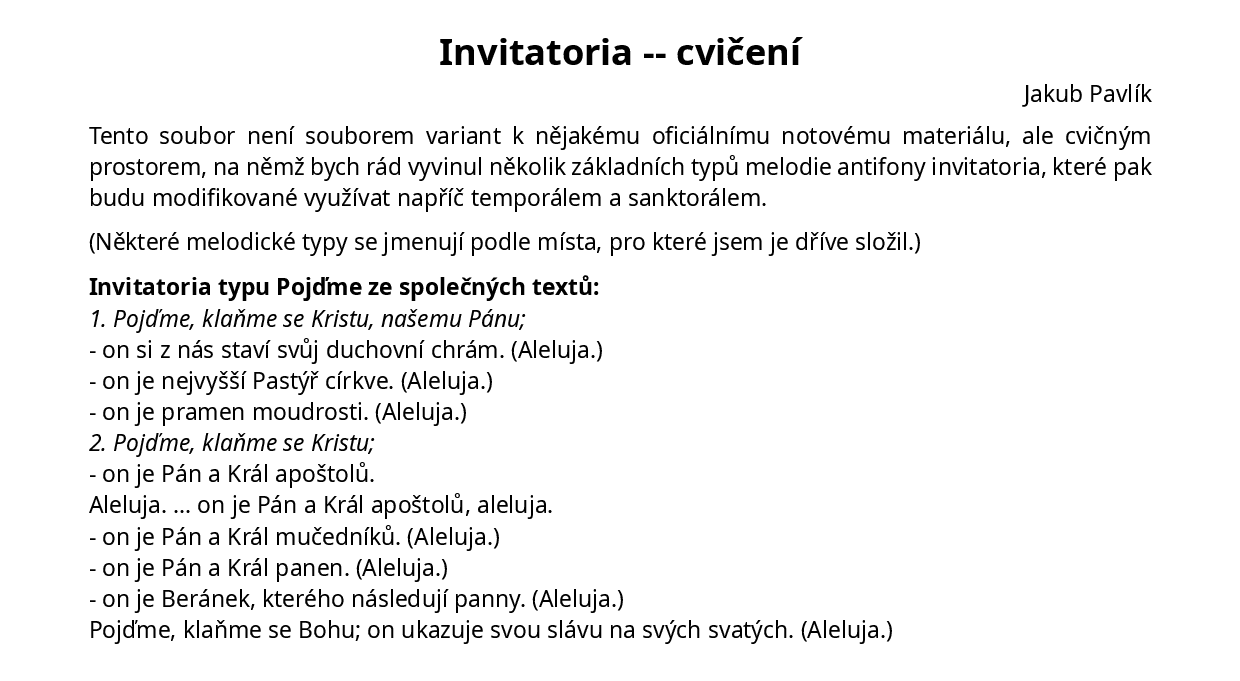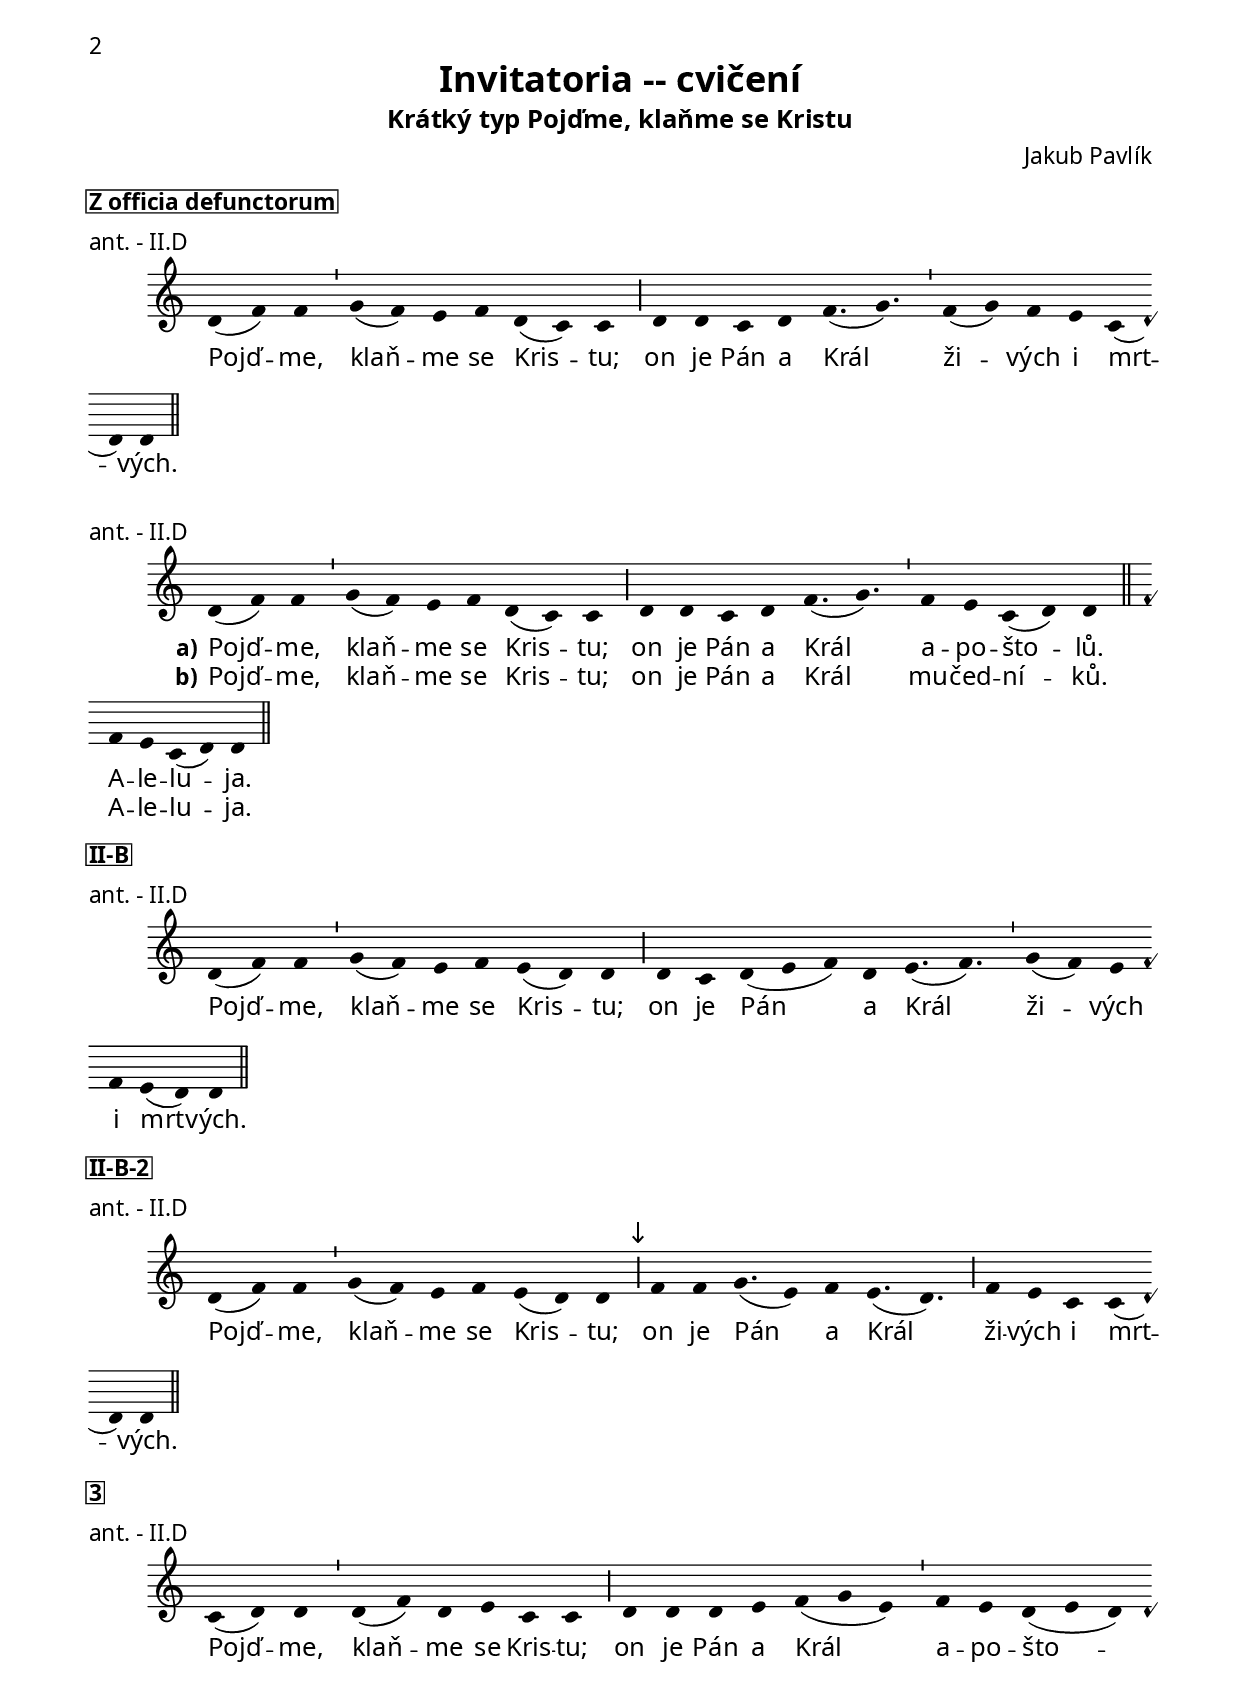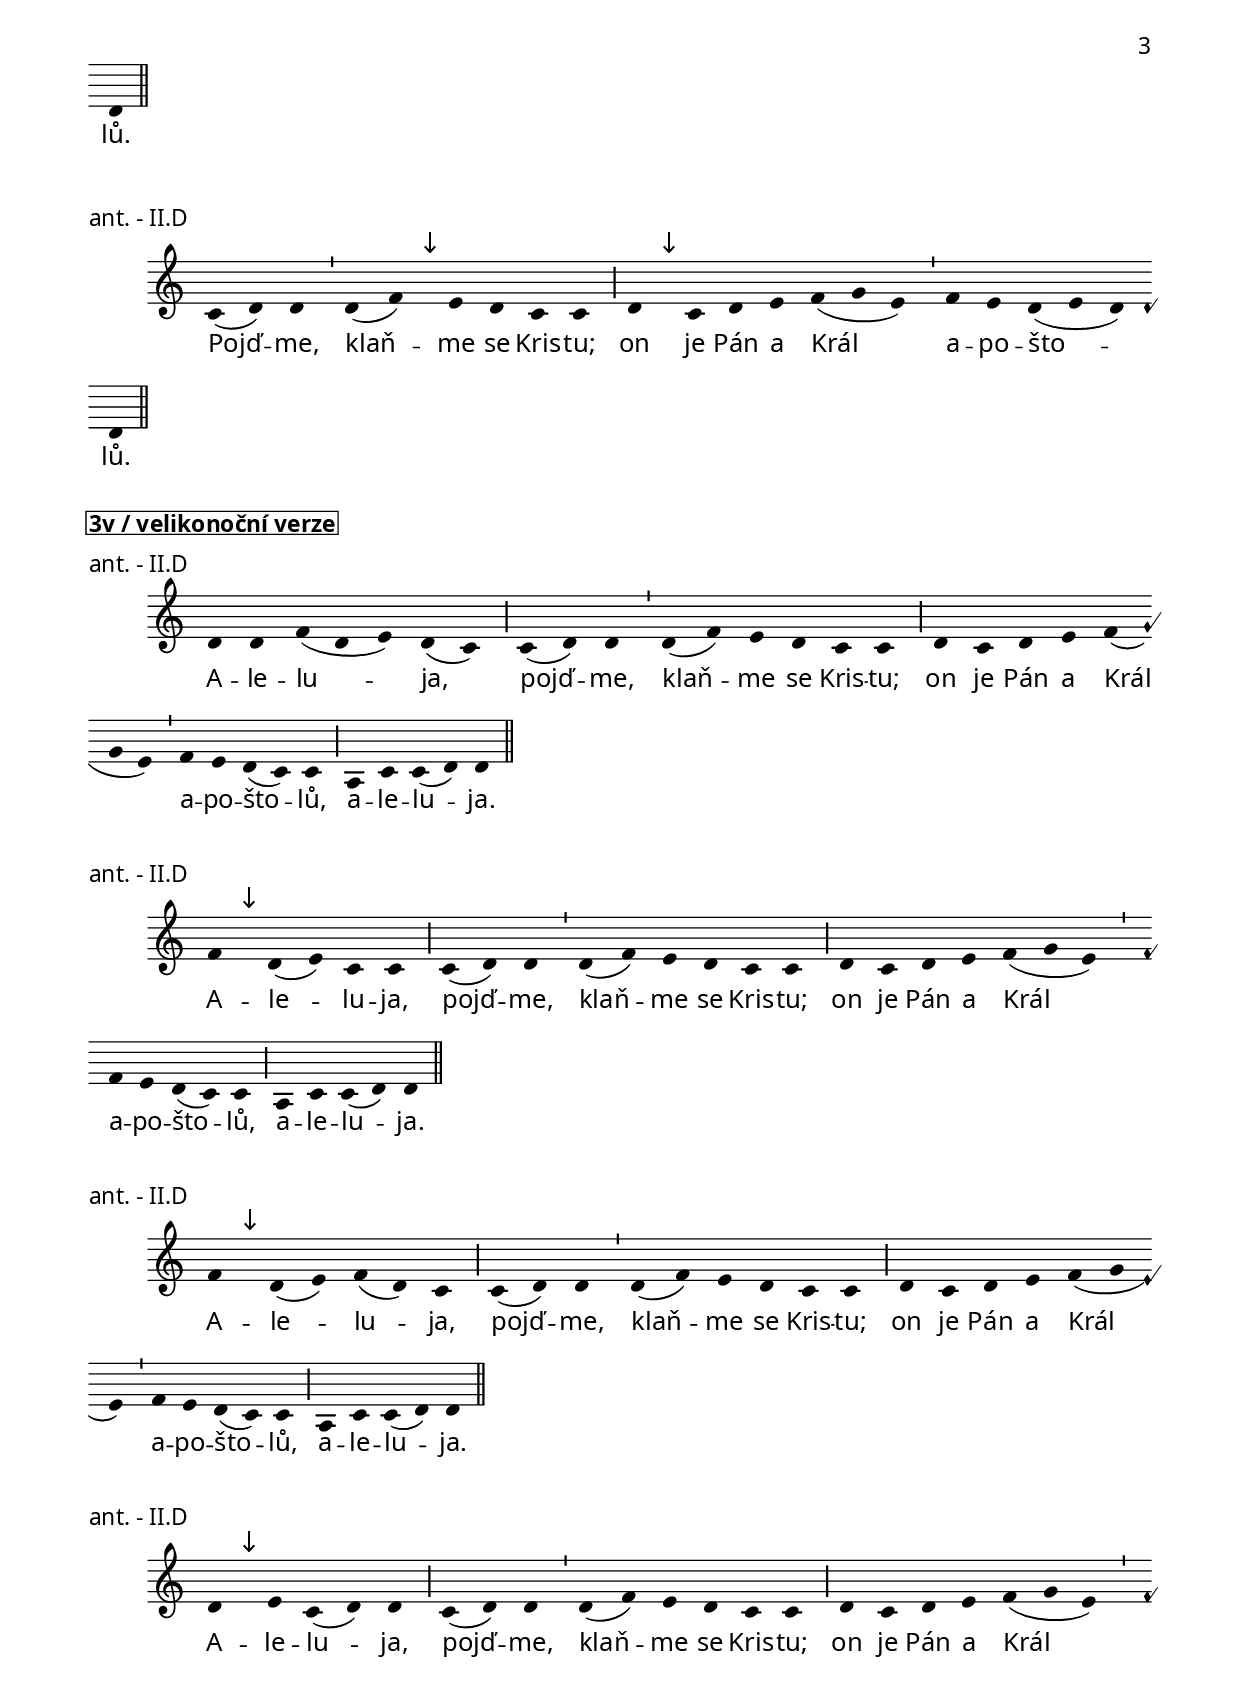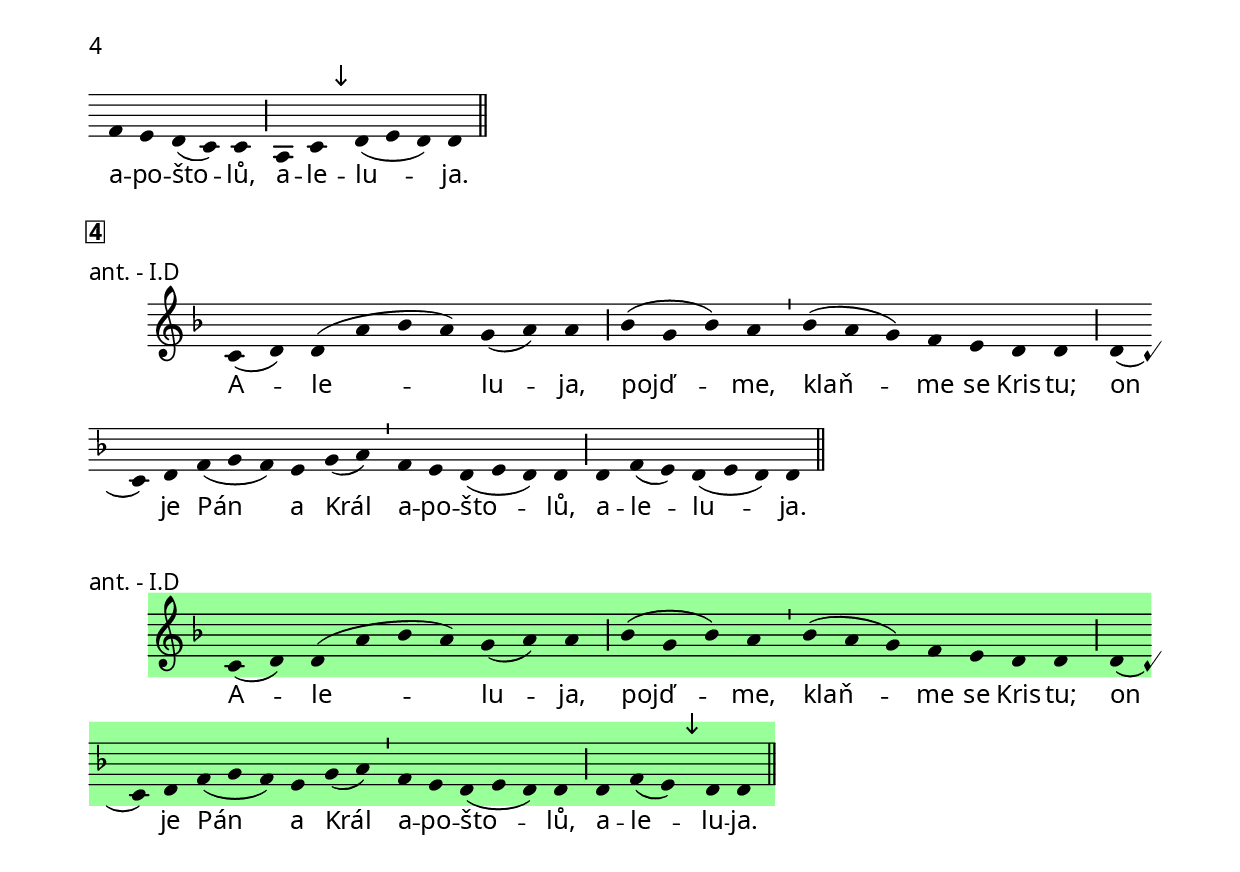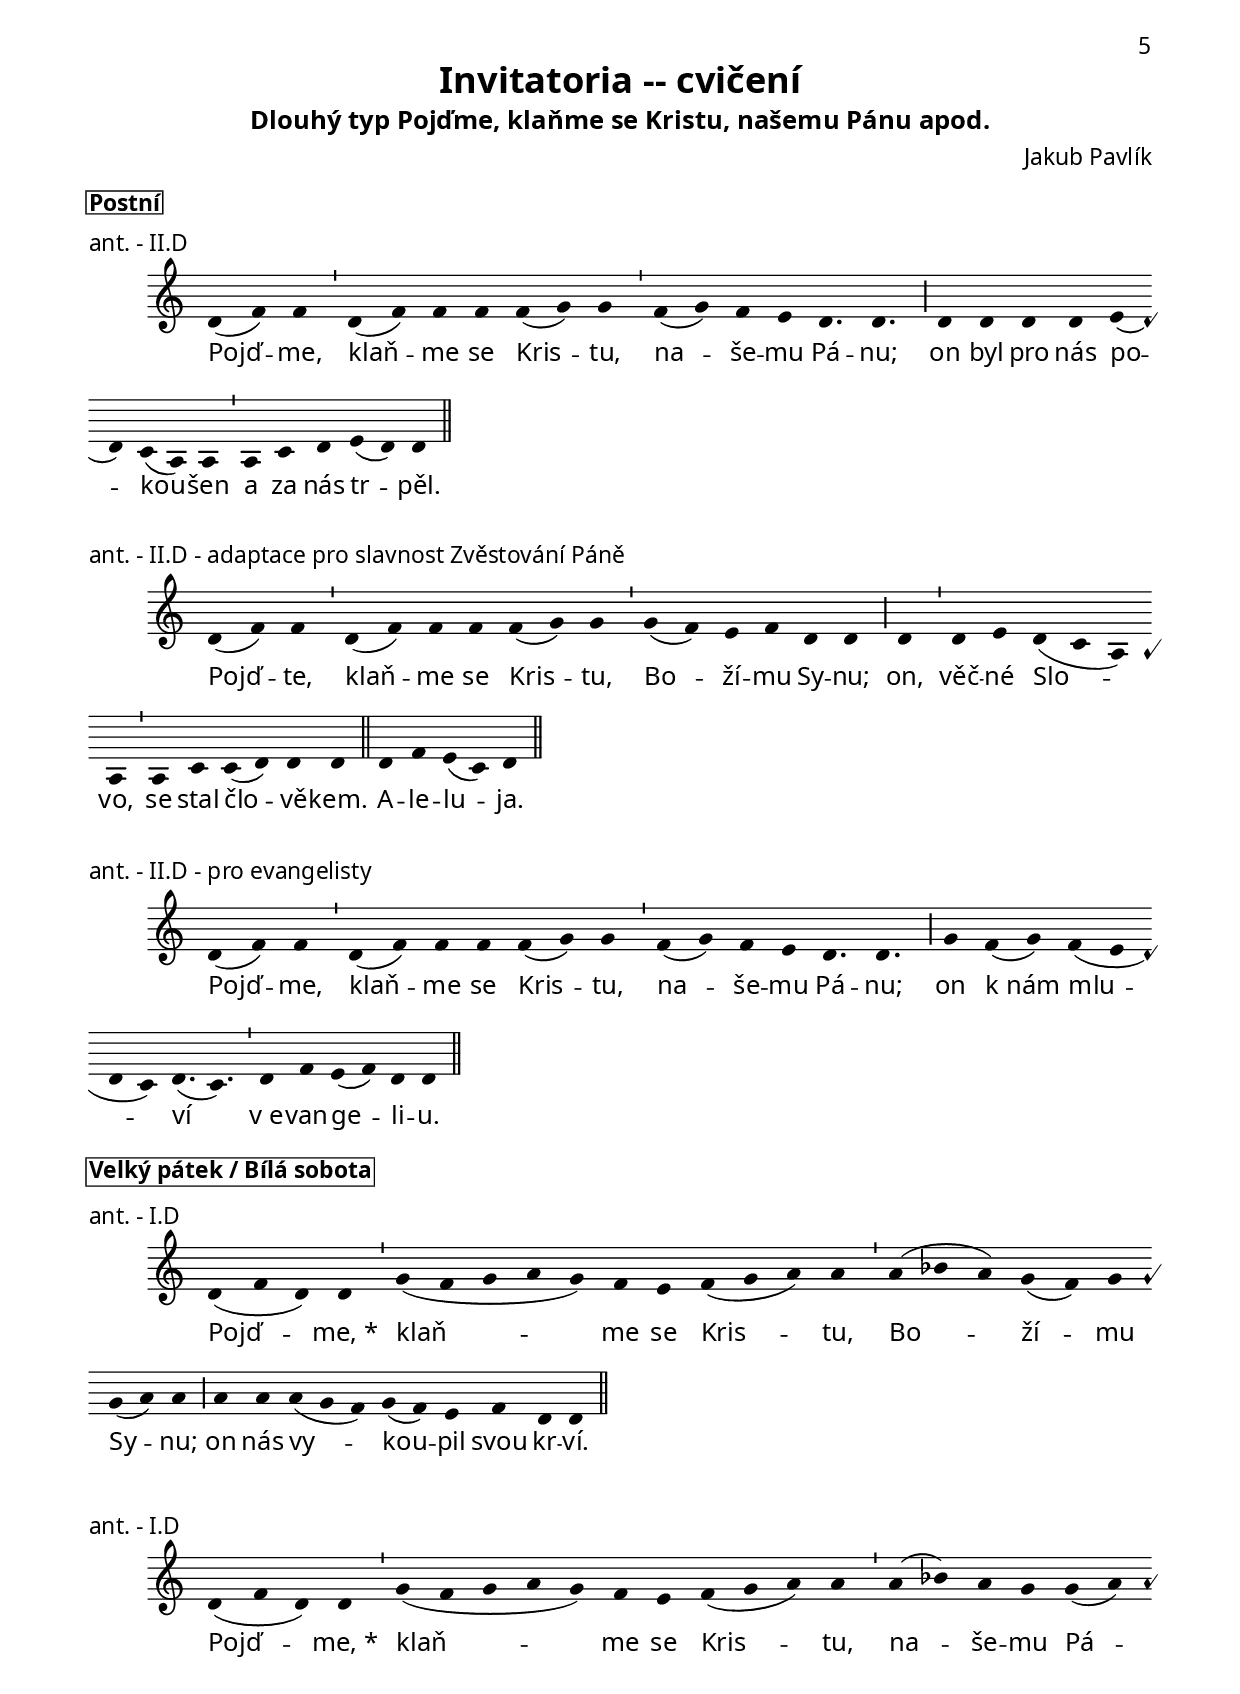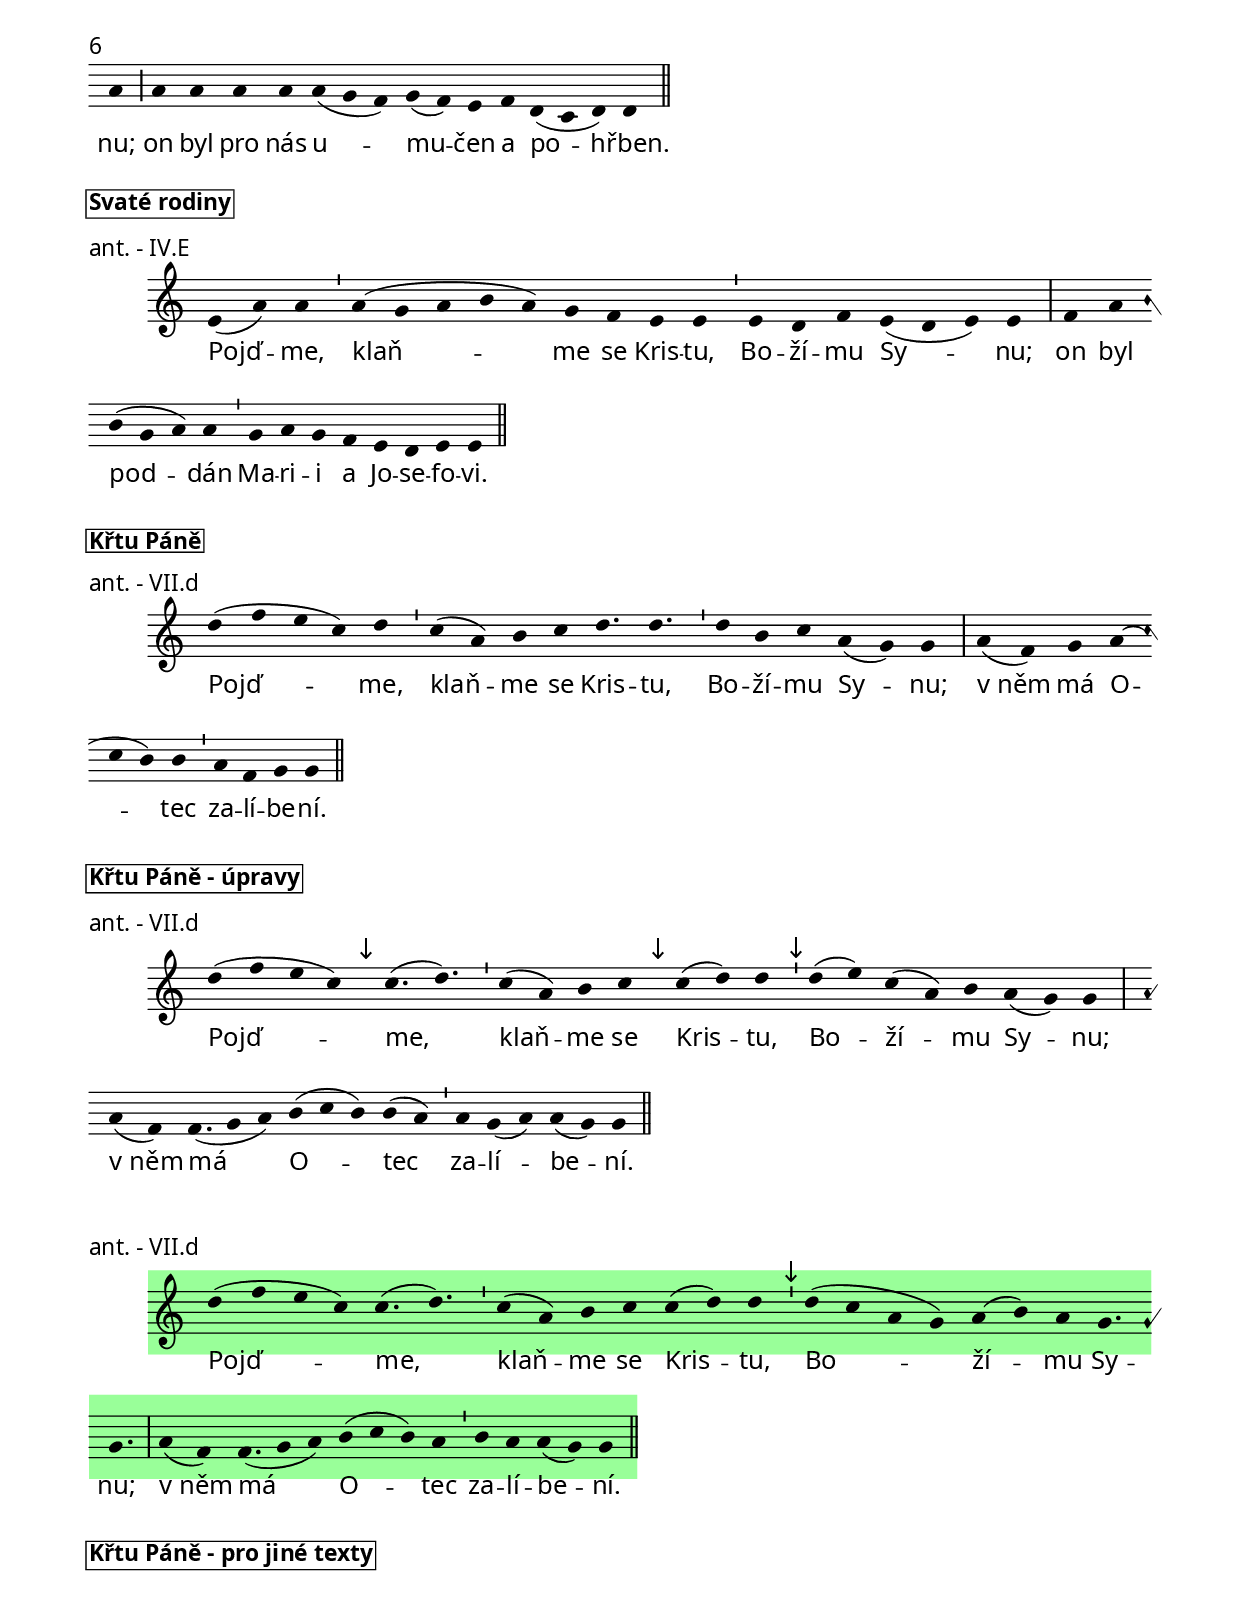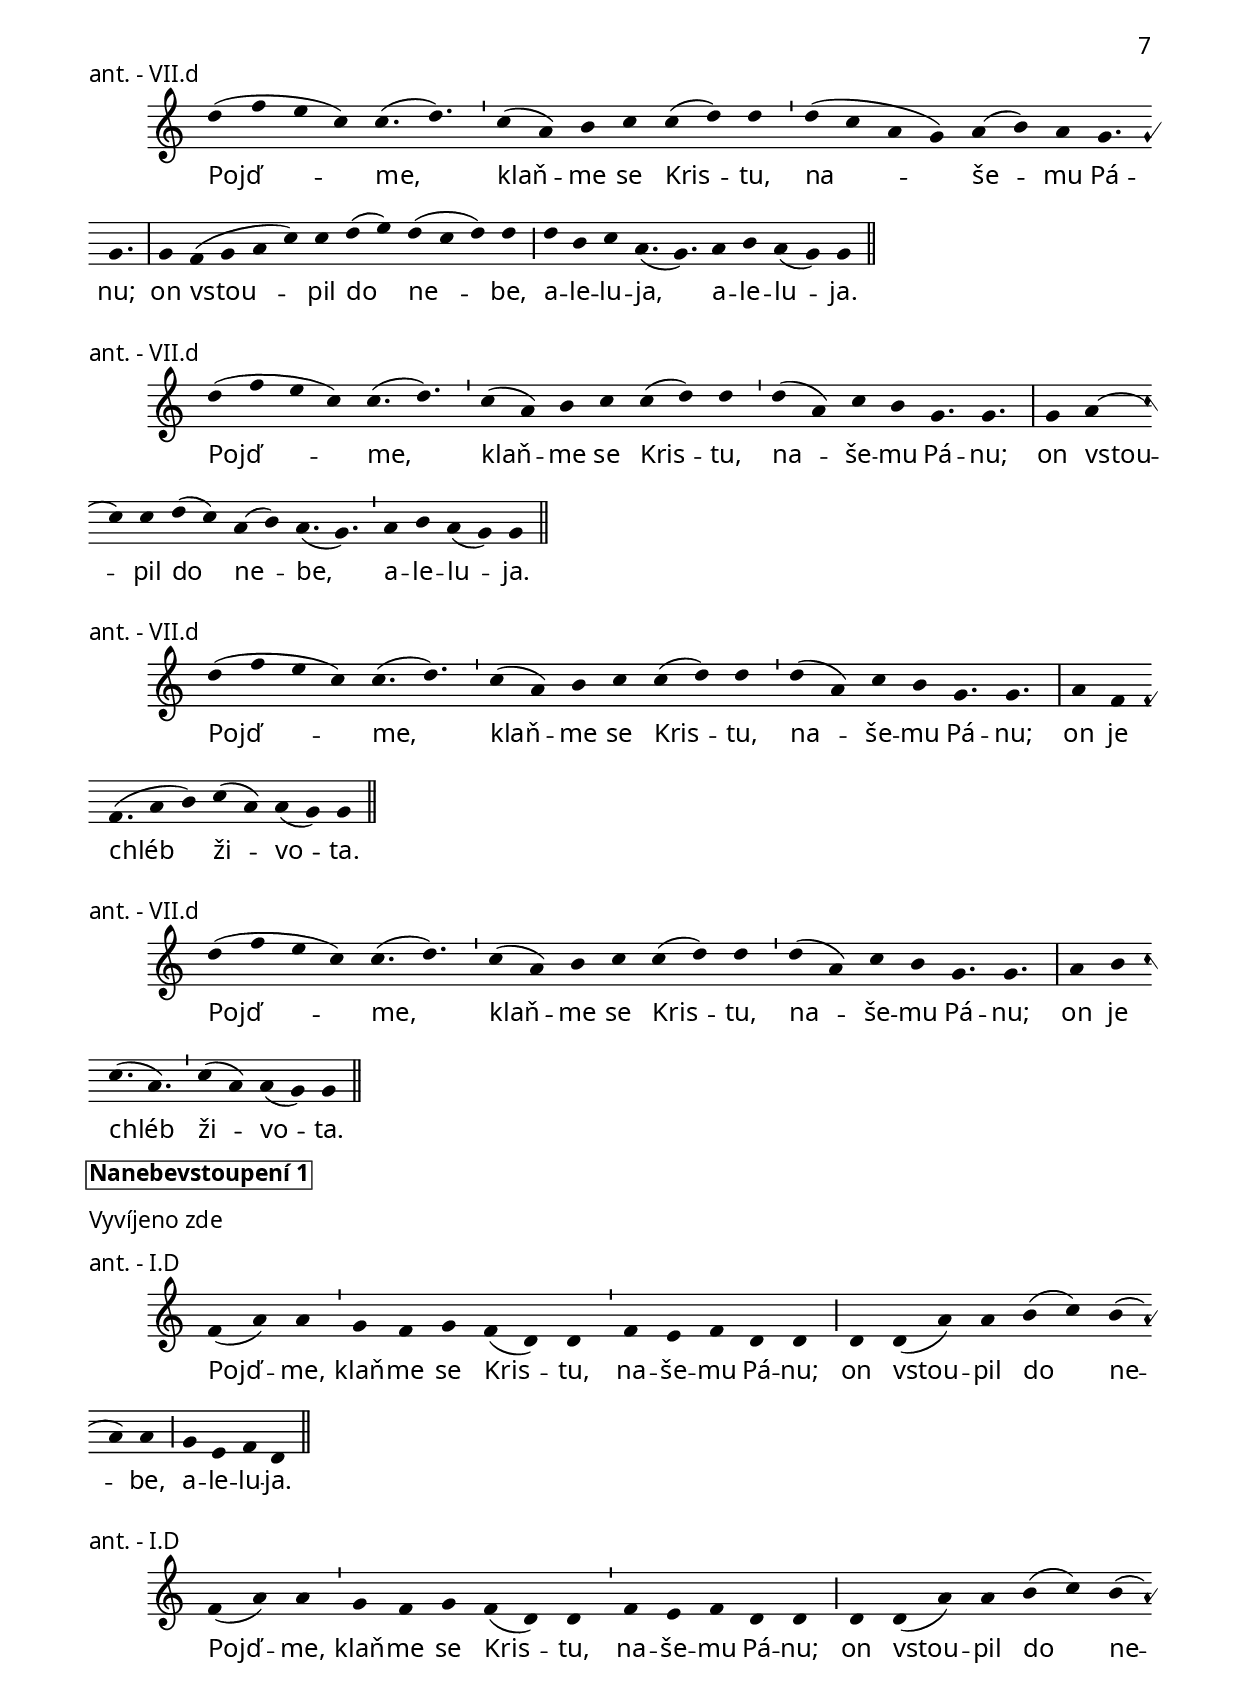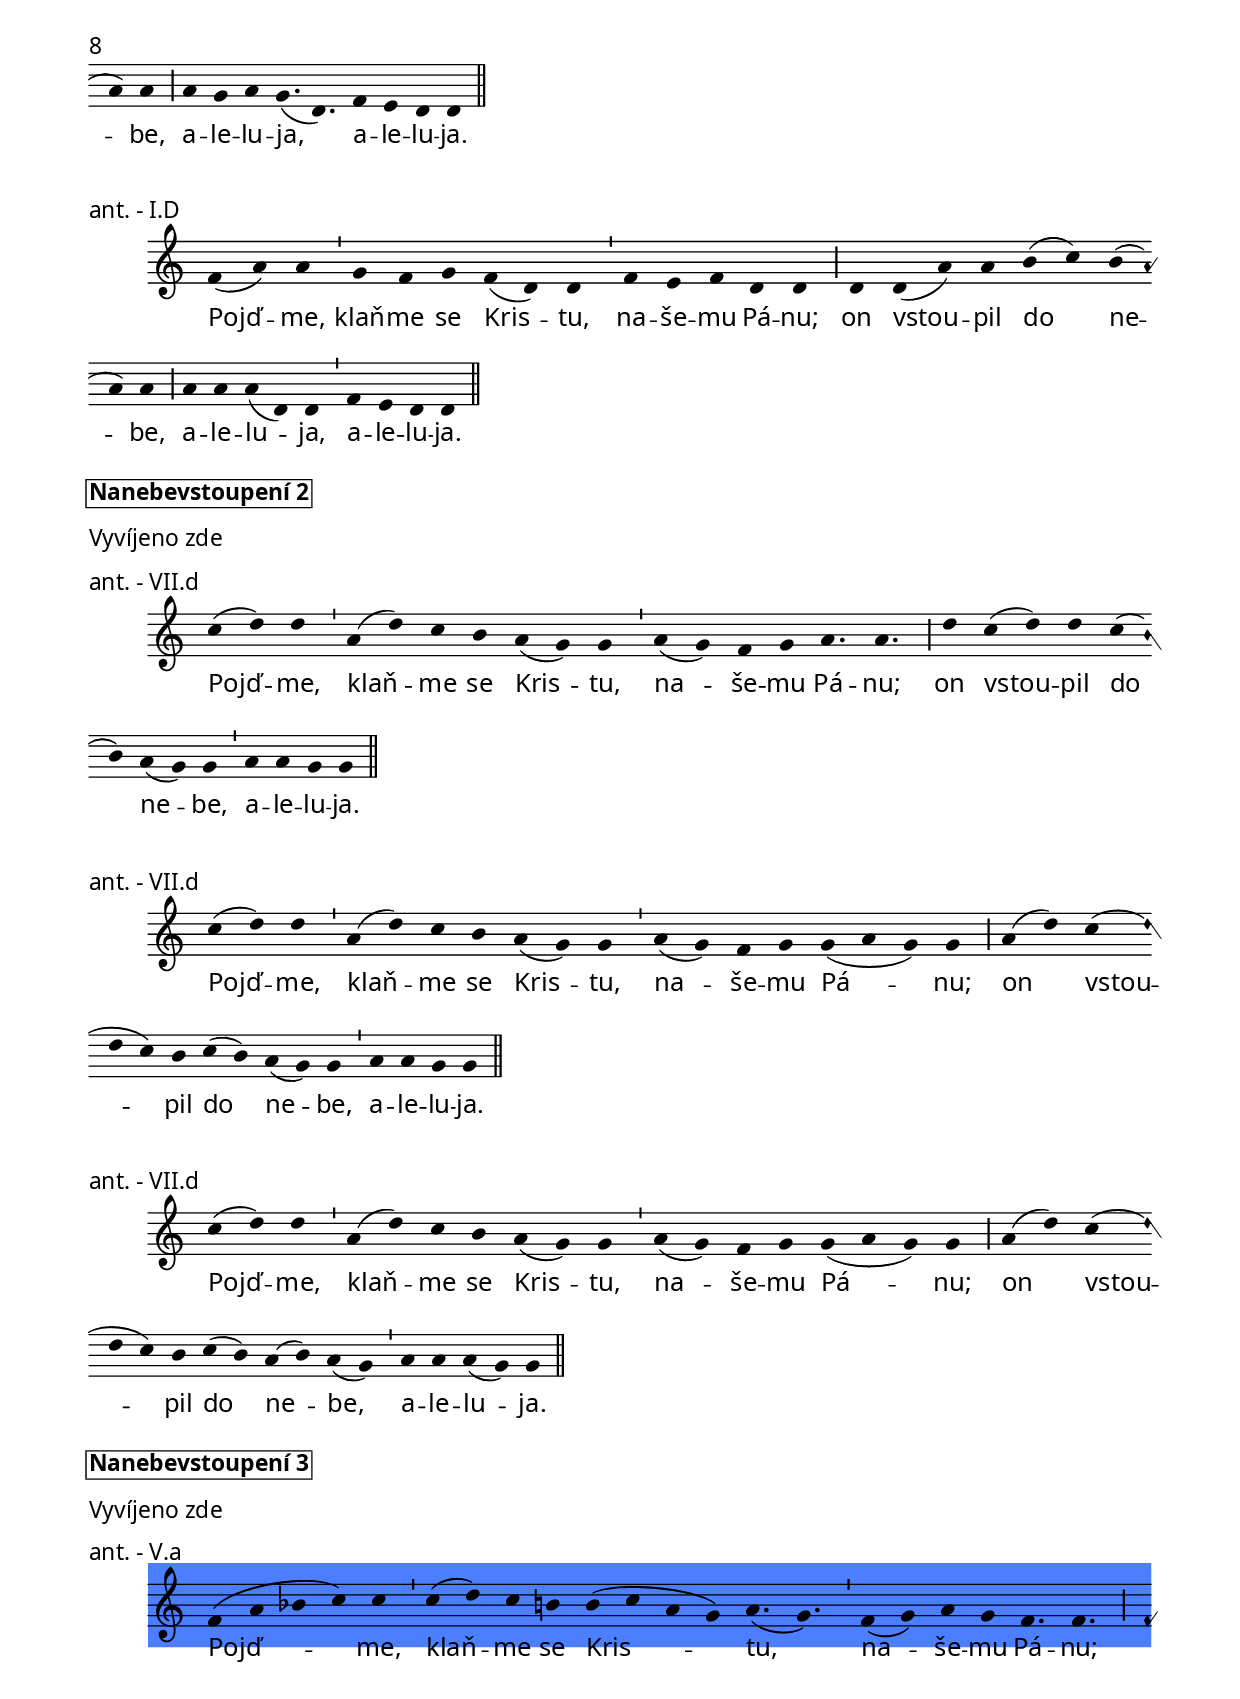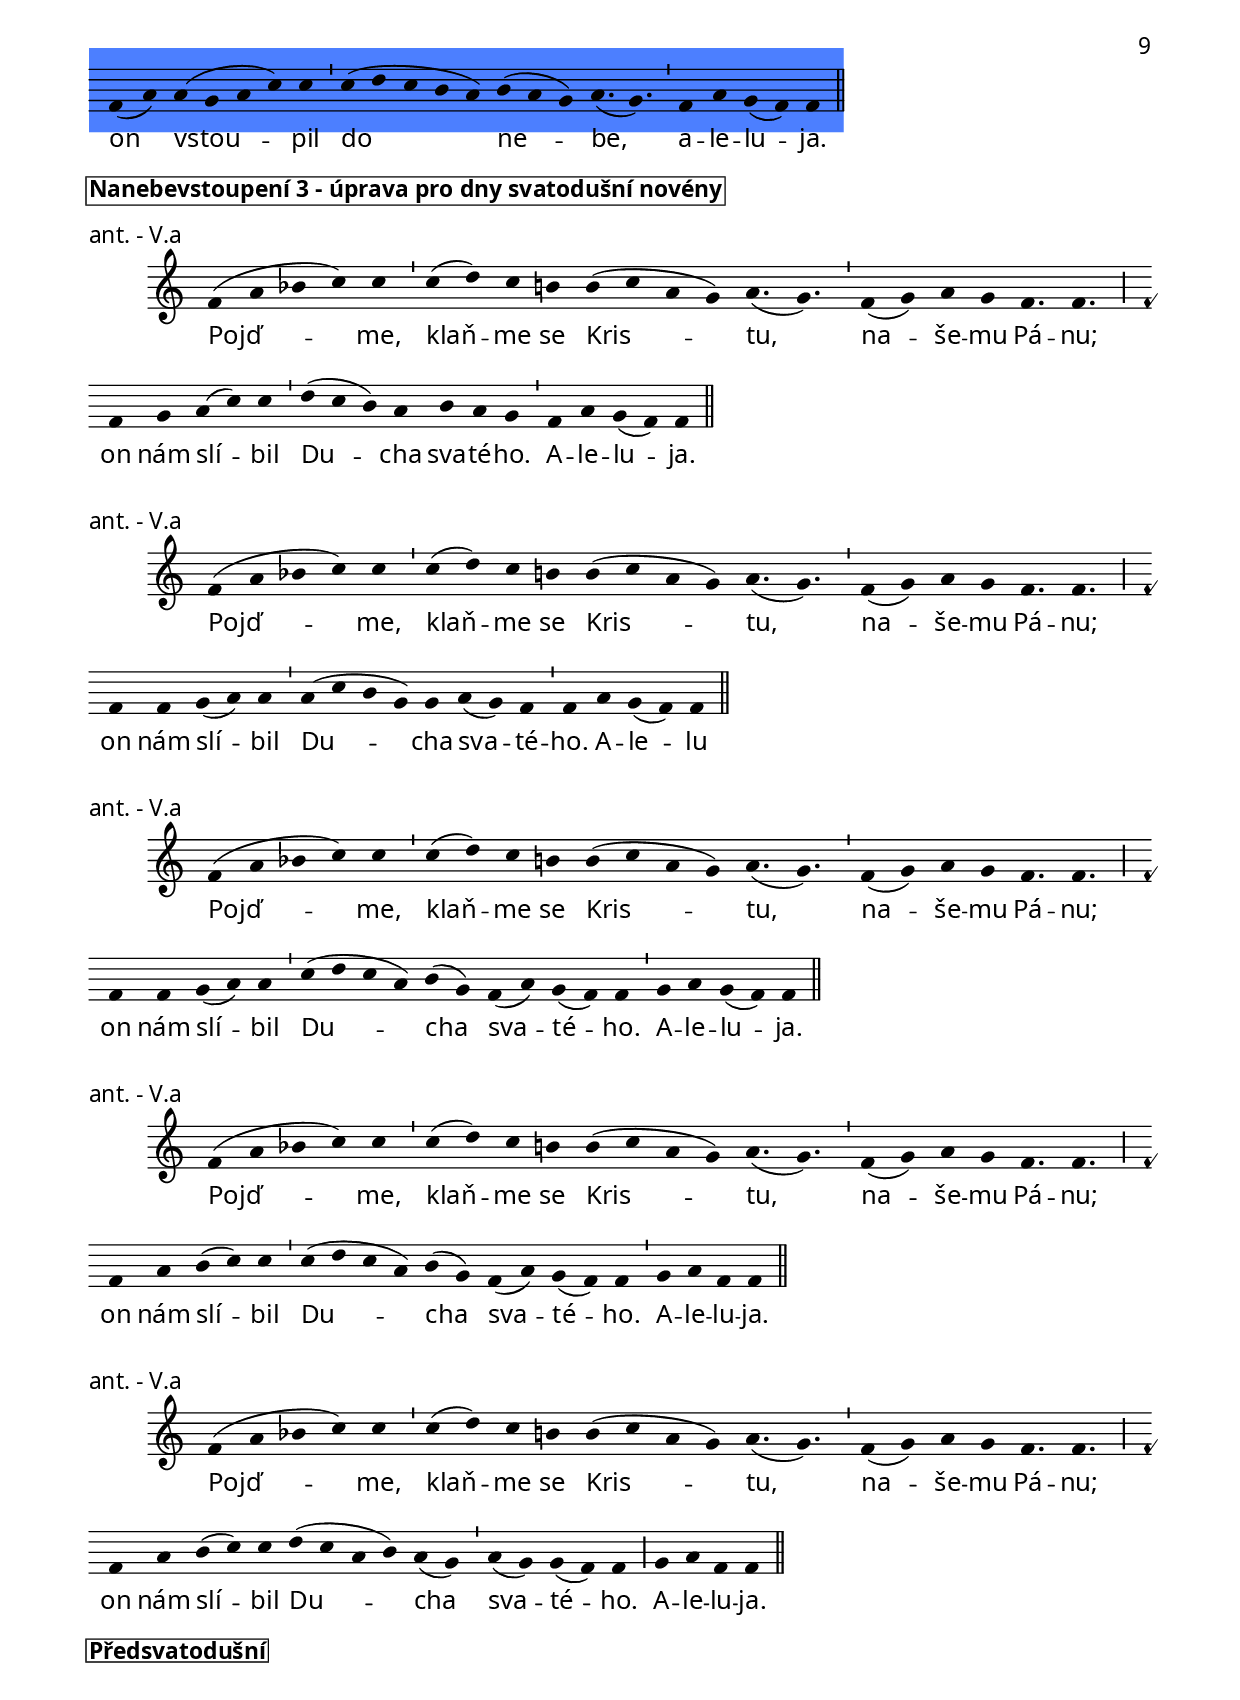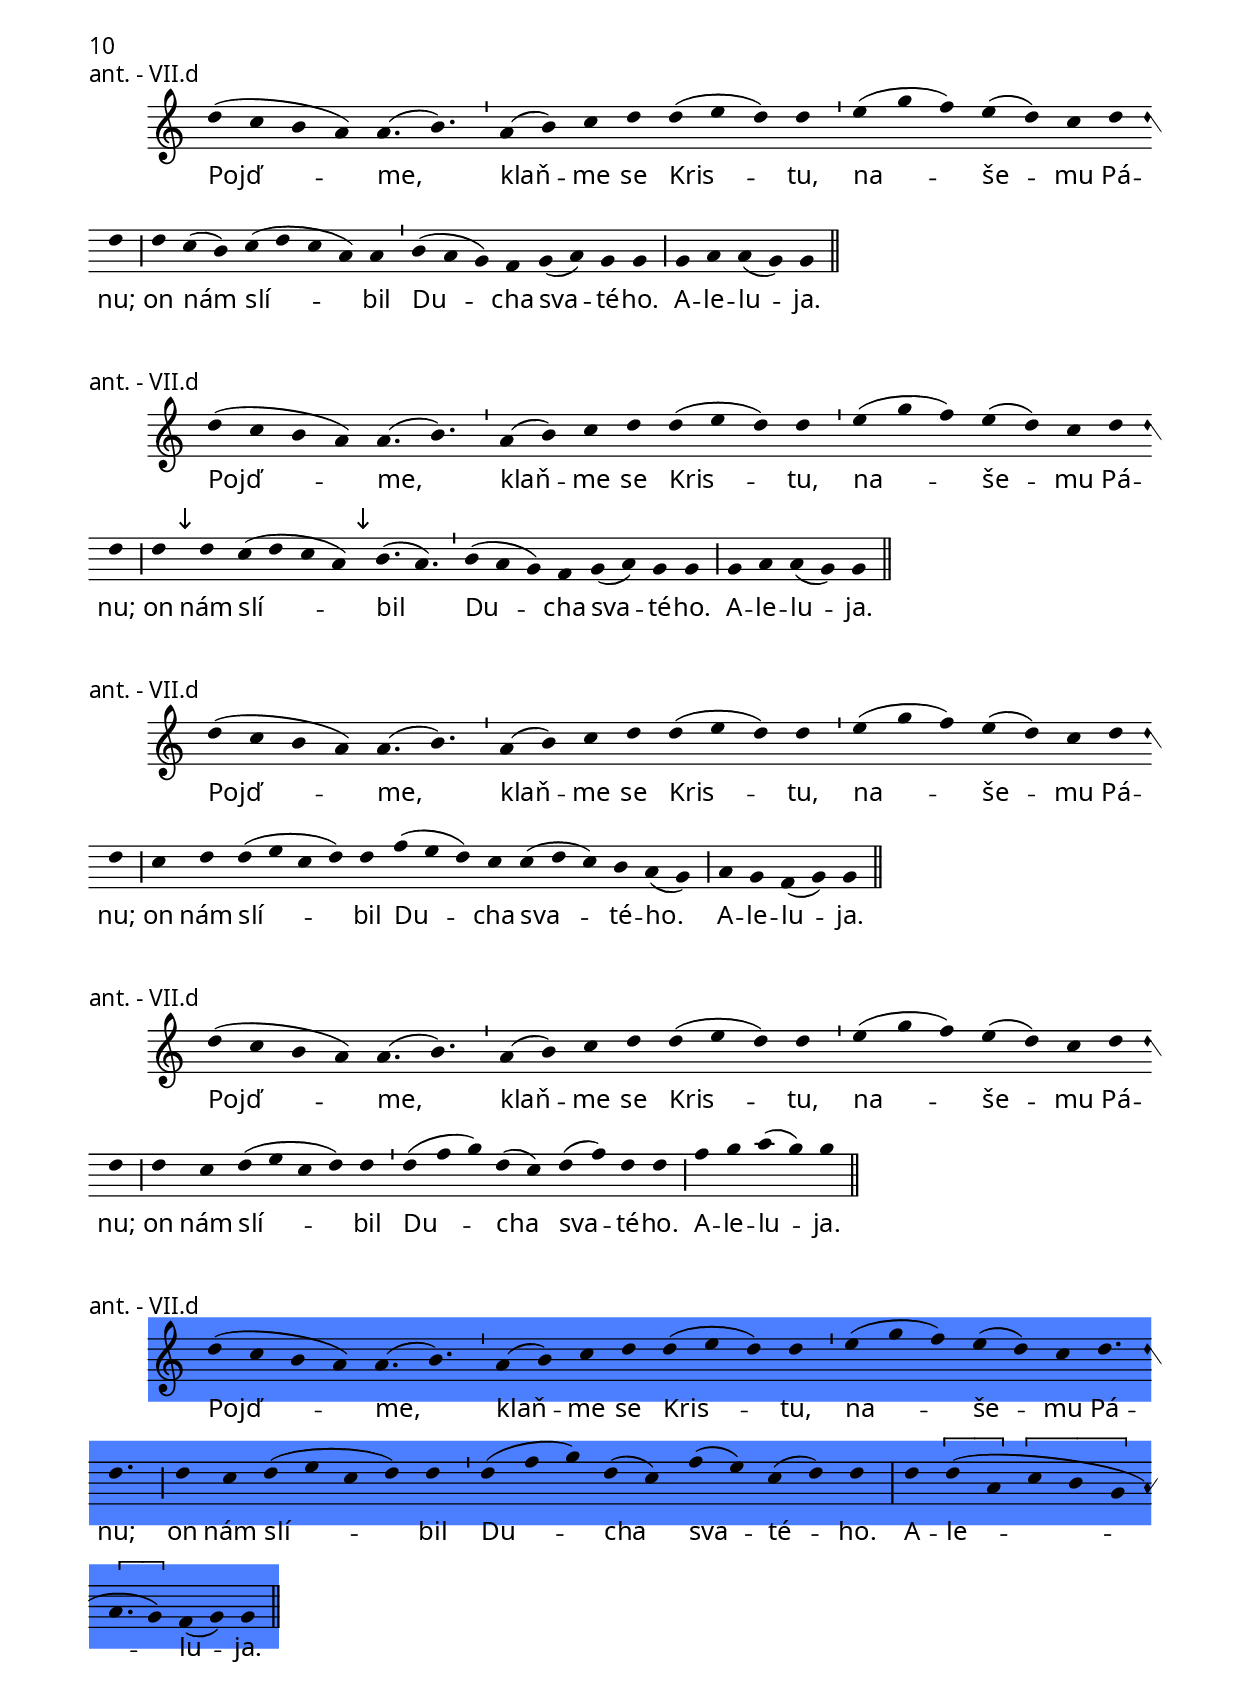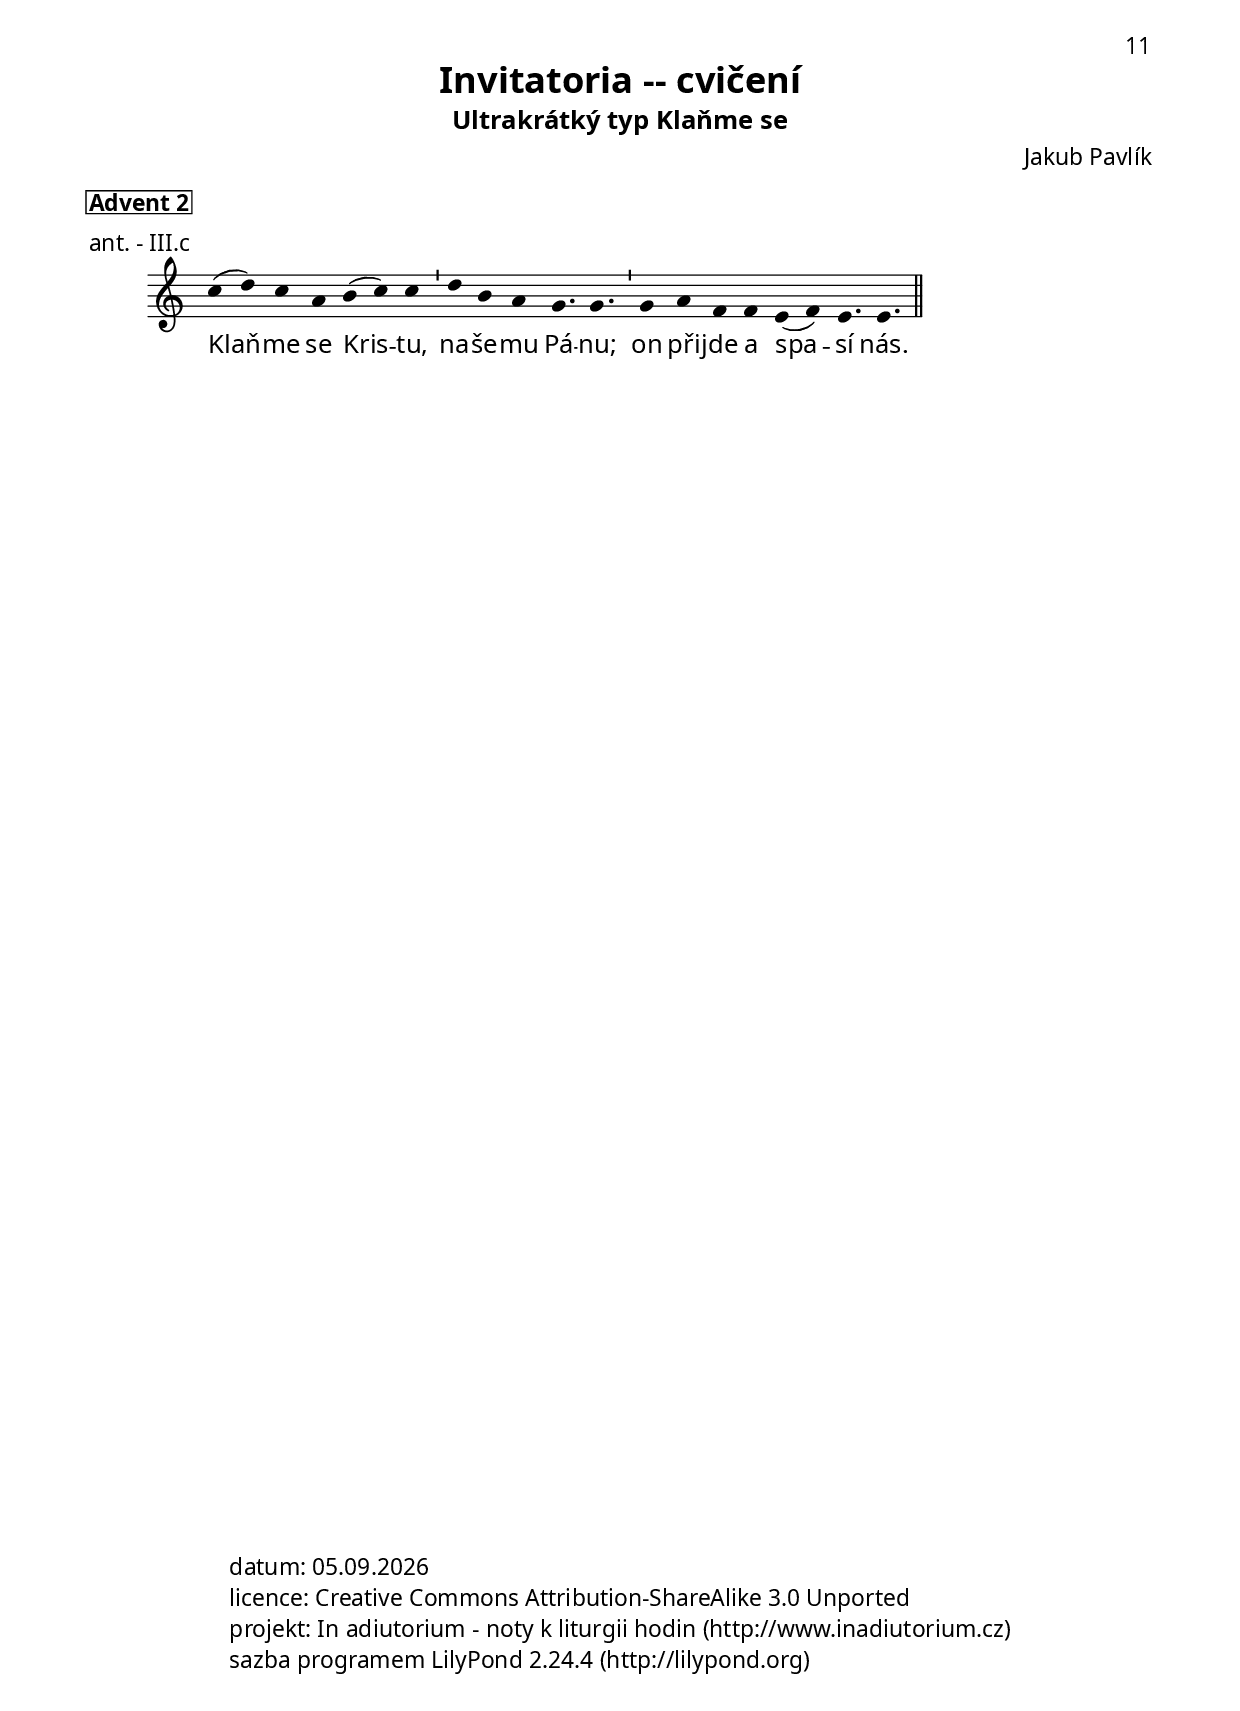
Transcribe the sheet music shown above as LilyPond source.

\version "2.15.37"

\header {
  title = "Invitatoria -- cvičení"
  composer = "Jakub Pavlík"
}

\include "spolecne.ly"

\markup\justify{
Tento soubor není souborem variant k nějakému oficiálnímu notovému materiálu,
ale cvičným prostorem, na němž bych rád vyvinul několik základních
typů melodie antifony invitatoria, které pak budu modifikované využívat napříč
temporálem a sanktorálem.
}

\markup\justify{
(Některé melodické typy se jmenují podle místa, pro které jsem je dříve
složil.)
}

\markup\column{
  \line\bold{Invitatoria typu Pojďme ze společných textů:}
  \line\italic{1. Pojďme, klaňme se Kristu, našemu Pánu;}
  \line{- on si z nás staví svůj duchovní chrám. (Aleluja.)}
  \line{- on je nejvyšší Pastýř církve. (Aleluja.)}
  \line{- on je pramen moudrosti. (Aleluja.)}

  \line\italic{2. Pojďme, klaňme se Kristu;}
  \line{- on je Pán a Král apoštolů.}
  \line{Aleluja. ... on je Pán a Král apoštolů, aleluja.}
  \line{- on je Pán a Král mučedníků. (Aleluja.)}
  \line{- on je Pán a Král panen. (Aleluja.)}
  \line{- on je Beránek, kterého následují panny. (Aleluja.)}
  \line{Pojďme, klaňme se Bohu; on ukazuje svou slávu na svých svatých. (Aleluja.)}
}

\bookpart {
  \header {
    subtitle = "Krátký typ Pojďme, klaňme se Kristu"
  }

\markup\nadpisSkupiny{"Z officia defunctorum"}

\score {
  \relative c' {
    \choralniRezim
    d4( f) f \barMin g( f) e f d( c) c \barMaior
    d d c d f4.( g) \barMin f4( g) f e c( d) d \barFinalis
  }
  \addlyrics {
    Pojď -- me, klaň -- me se Kris -- tu;
    on je Pán a Král ži -- vých i mrt -- vých.
  }
  \header {
    quid = "ant."
    modus = "II"
    differentia = "D"
    psalmus = ""
    id = ""
    piece = \markup {\sestavTitulekBezZalmu}
  }
}

\score {
  \relative c' {
    \choralniRezim
    d4( f) f \barMin g( f) e f d( c) c \barMaior
    d d c d f4.( g) \barMin f4 e c( d) d \barFinalis
    f e c( d) d \barFinalis
  }
  \addlyrics {
    \set stanza = #"a)"
    Pojď -- me, klaň -- me se Kris -- tu; on je Pán a Král
    a -- po -- što -- lů. A -- le -- lu -- ja.
  }
  \addlyrics {
    \set stanza = #"b)"
    Pojď -- me, klaň -- me se Kris -- tu; on je Pán a Král
    mu -- čed -- ní -- ků. A -- le -- lu -- ja.
  }
  \header {
    quid = "ant."
    modus = "II"
    differentia = "D"
    psalmus = ""
    id = ""
    piece = \markup {\sestavTitulekBezZalmu}
  }
}

\markup\nadpisSkupiny{"II-B"}

\score {
  \relative c' {
    \choralniRezim
    d4( f) f \barMin g( f) e f e( d) d \barMaior
    d c d( e f) d e4.( f) \barMin g4( f) e f e( d) d \barFinalis
  }
  \addlyrics {
    Pojď -- me, klaň -- me se Kris -- tu;
    on je Pán a Král ži -- vých i mrt -- vých.
  }
  \header {
    quid = "ant."
    modus = "II"
    differentia = "D"
    psalmus = ""
    id = ""
    piece = \markup {\sestavTitulekBezZalmu}
  }
}

\markup\nadpisSkupiny{"II-B-2"}

\score {
  \relative c' {
    \choralniRezim
    d4( f) f \barMin g( f) e f e( d) d \barMaior
    \mark\sipka f f g4.( e4) f e4.( d) \barMaior f4 e c c( d) d \barFinalis
  }
  \addlyrics {
    Pojď -- me, klaň -- me se Kris -- tu;
    on je Pán a Král ži -- vých i mrt -- vých.
  }
  \header {
    quid = "ant."
    modus = "II"
    differentia = "D"
    psalmus = ""
    id = ""
    piece = \markup {\sestavTitulekBezZalmu}
  }
}

\markup\nadpisSkupiny{"3"}

\score {
  \relative c' {
    \choralniRezim
    c4( d) d \barMin d( f) d e c c \barMaior
    d d d e f( g e) \barMin f e d( e d) d \barFinalis
  }
  \addlyrics {
    Pojď -- me, klaň -- me se Kris -- tu; on je Pán a Král
    a -- po -- što -- lů.
  }
  \header {
    quid = "ant."
    modus = "II"
    differentia = "D"
    psalmus = ""
    id = ""
    piece = \markup {\sestavTitulekBezZalmu}
  }
}

\score {
  \relative c' {
    \choralniRezim
    c4( d) d \barMin d( f) \mark\sipka e d c c \barMaior
    d \mark\sipka c d e f( g e) \barMin f e d( e d) d \barFinalis
  }
  \addlyrics {
    Pojď -- me, klaň -- me se Kris -- tu; on je Pán a Král
    a -- po -- što -- lů.
  }
  \header {
    quid = "ant."
    modus = "II"
    differentia = "D"
    psalmus = ""
    id = ""
    piece = \markup {\sestavTitulekBezZalmu}
  }
}

\markup\nadpisSkupiny{"3v / velikonoční verze"}

\score {
  \relative c' {
    \choralniRezim
    d d f( d e) d( c) \barMaior
    c4( d) d \barMin d( f) e d c c \barMaior
    d c d e f( g e) \barMin f e d( c) c \barMaior
    a c c( d) d \barFinalis
  }
  \addlyrics {
    A -- le -- lu -- ja,
    pojď -- me, klaň -- me se Kris -- tu; on je Pán a Král
    a -- po -- što -- lů,
    a -- le -- lu -- ja.
  }
  \header {
    quid = "ant."
    modus = "II"
    differentia = "D"
    psalmus = ""
    id = ""
    piece = \markup {\sestavTitulekBezZalmu}
  }
}

\score {
  \relative c' {
    \choralniRezim
    f \mark\sipka d( e) c c \barMaior
    c4( d) d \barMin d( f) e d c c \barMaior
    d c d e f( g e) \barMin f e d( c) c \barMaior
    a c c( d) d \barFinalis
  }
  \addlyrics {
    A -- le -- lu -- ja,
    pojď -- me, klaň -- me se Kris -- tu; on je Pán a Král
    a -- po -- što -- lů,
    a -- le -- lu -- ja.
  }
  \header {
    quid = "ant."
    modus = "II"
    differentia = "D"
    psalmus = ""
    id = ""
    piece = \markup {\sestavTitulekBezZalmu}
  }
}

\score {
  \relative c' {
    \choralniRezim
    f \mark\sipka d( e) f( d) c \barMaior
    c4( d) d \barMin d( f) e d c c \barMaior
    d c d e f( g e) \barMin f e d( c) c \barMaior
    a c c( d) d \barFinalis
  }
  \addlyrics {
    A -- le -- lu -- ja,
    pojď -- me, klaň -- me se Kris -- tu; on je Pán a Král
    a -- po -- što -- lů,
    a -- le -- lu -- ja.
  }
  \header {
    quid = "ant."
    modus = "II"
    differentia = "D"
    psalmus = ""
    id = ""
    piece = \markup {\sestavTitulekBezZalmu}
  }
}

\score {
  \relative c' {
    \choralniRezim
    d \mark\sipka e c( d) d \barMaior
    c4( d) d \barMin d( f) e d c c \barMaior
    d c d e f( g e) \barMin f e d( c) c \barMaior
    a c \mark\sipka d( e d) d \barFinalis
  }
  \addlyrics {
    A -- le -- lu -- ja,
    pojď -- me, klaň -- me se Kris -- tu; on je Pán a Král
    a -- po -- što -- lů,
    a -- le -- lu -- ja.
  }
  \header {
    quid = "ant."
    modus = "II"
    differentia = "D"
    psalmus = ""
    id = ""
    piece = \markup {\sestavTitulekBezZalmu}
  }
}

\markup\nadpisSkupiny{4}

\score {
  \relative c' {
    \choralniRezim
    \key f \major
    c( d) d( a' bes a) g( a) a \barMaior
    bes( g bes) a \barMin bes( a g) f e d d \barMaior
    d( c) d f( g f) e g( a) \barMin f e d( e d) d \barMaior
    d f( e) d( e d) d \barFinalis
  }
  \addlyrics {
    A -- le -- lu -- ja,
    pojď -- me, klaň -- me se Kris -- tu; on je Pán a Král
    a -- po -- što -- lů,
    a -- le -- lu -- ja.
  }
  \header {
    quid = "ant."
    modus = "I"
    differentia = "D"
    psalmus = ""
    id = ""
    piece = \markup {\sestavTitulekBezZalmu}
  }
}

\score {
  \relative c' {
    \zvyraznovacZelenyII
    \choralniRezim
    \key f \major
    c( d) d( a' bes a) g( a) a \barMaior
    bes( g bes) a \barMin bes( a g) f e d d \barMaior
    d( c) d f( g f) e g( a) \barMin f e d( e d) d \barMaior
    d f( e) \mark\sipka d d \barFinalis
  }
  \addlyrics {
    A -- le -- lu -- ja,
    pojď -- me, klaň -- me se Kris -- tu; on je Pán a Král
    a -- po -- što -- lů,
    a -- le -- lu -- ja.
  }
  \header {
    quid = "ant."
    modus = "I"
    differentia = "D"
    psalmus = ""
    id = ""
    piece = \markup {\sestavTitulekBezZalmu}
  }
}


} % bookpart

\bookpart {
  \header {
    subtitle = "Dlouhý typ Pojďme, klaňme se Kristu, našemu Pánu apod."
  }

\markup\nadpisSkupiny{Postní}

\score {
  \relative c' {
    \choralniRezim
    d4( f) f \barMin
    d( f) f f f( g) g \barMin f( g) f e d4. d \barMaior
    d4 d d d e( d) c( a) a \barMin a c d e( d) d \barFinalis
  }
  \addlyrics {
    Pojď -- me,
    klaň -- me se Kris -- tu, na -- še -- mu Pá -- nu;
    on byl pro nás po -- kou -- šen a za nás tr -- pěl.
  }
  \header {
    quid = "ant."
    modus = "II"
    differentia = "D"
    psalmus = ""
    id = ""
    fons = "Z antifon pro Svatý týden."
    piece = \markup {\sestavTitulekBezZalmu}
  }
}

\score {
  \relative c' {
    \choralniRezim
    d4( f) f \barMin
    d( f) f f f( g) g \barMin g( f) e f d d \barMaior
    d4 \barMin d e d( c a) a \barMin a c c( d) d d \barFinalis

    d f e( c) d \barFinalis
  }
  \addlyrics {
    Pojď -- te, klaň -- me se Kris -- tu, Bo -- ží -- mu Sy -- nu;
    on, věč -- né Slo -- vo, se stal člo -- vě -- kem.

    A -- le -- lu -- ja.
  }
  \header {
    quid = "ant."
    modus = "II"
    differentia = "D"
    psalmus = ""
    id = ""
    fons = "Z antifon pro Svatý týden."
    piece = \markup{\sestavTitulekBezZalmu - adaptace pro slavnost Zvěstování Páně}
  }
}

\score {
  \relative c' {
    \choralniRezim
    d4( f) f \barMin
    d( f) f f f( g) g \barMin f( g) f e d4. d \barMaior
    g4 f( g) f( e d c) d4.( c) \barMin d4 f e( f) d d \barFinalis
  }
  \addlyrics {
    Pojď -- me, klaň -- me se Kris -- tu, na -- še -- mu Pá -- nu;
    on k_nám mlu -- ví v_e -- van -- ge -- li -- u.
  }
  \header {
    quid = "ant."
    modus = "II"
    differentia = "D"
    psalmus = ""
    id = ""
    piece = \markup {\sestavTitulekBezZalmu - pro evangelisty}
  }
}

\markup\nadpisSkupiny{"Velký pátek / Bílá sobota"}

\score {
  \relative c' {
    \choralniRezim
    d4( f d) d \barMin
    g( f g a g) f e f( g a) a \barMin a( bes a) g( f) g g( a) a \barMaior
    a4 a a( g f) g( f) e f d d \barFinalis
  }
  \addlyrics {
    Pojď -- me,_*
    klaň -- me se Kris -- tu, Bo -- ží -- mu Sy -- nu;
    on nás vy -- kou -- pil svou kr -- ví.
  }
  \header {
    quid = "ant."
    modus = "I"
    differentia = "D"
    psalmus = ""
    id = "pa-invit"
    piece = \markup {\sestavTitulekBezZalmu}
  }
}

\score {
  \relative c' {
    \choralniRezim
    d4( f d) d \barMin
    g( f g a g) f e f( g a) a \barMin a( bes) a g g( a) a \barMaior
    a4 a a a a( g f) g( f) e f d( c d) d \barFinalis
  }
  \addlyrics {
    Pojď -- me,_* klaň -- me se Kris -- tu, na -- še -- mu Pá -- nu;
    on byl pro nás u -- mu -- čen a po -- hřben.
  }
  \header {
    quid = "ant."
    modus = "I"
    differentia = "D"
    psalmus = ""
    id = "so-invit"
    fons = "První část je z antifony invitatoria Velkého pátku."
    piece = \markup {\sestavTitulekBezZalmu}
  }
}

\markup\nadpisSkupiny{"Svaté rodiny"}

\score {
  \relative c' {
    \choralniRezim
    e4( a) a \barMin
    a( g a b a) g f e e \barMin
    e d f e( d e) e \barMax

    f a b( g a) a \barMin
    g a g f e d e e \barFinalis
  }
  \addlyrics {
    Pojď -- me,
    klaň -- me se Kris -- tu,
    Bo -- ží -- mu Sy -- nu;

    on byl pod -- dán
    Ma -- ri -- i a Jo -- se -- fo -- vi.
  }
  \header {
    quid = "ant."
    modus = "IV"
    differentia = "E"
    psalmus = ""
    piece = \markup {\sestavTitulek}
  }
}

\markup\nadpisSkupiny{"Křtu Páně"}

\score {
  \relative c'' {
    \choralniRezim
    d4( f e c) d \barMin
    c( a) b c d4. d \barMin
    d4 b c a( g) g \barMax
    a( f) g a( c b) b \barMin
    a f g g \barFinalis
  }
  \addlyrics {
    Pojď -- me,
    klaň -- me se Kris -- tu,
    Bo -- ží -- mu Sy -- nu;
    v_něm má O -- tec
    za -- lí -- be -- ní.
  }
  \header {
    quid = "ant."
    modus = "VII"
    differentia = "d"
    psalmus = ""
    piece = \markup {\sestavTitulek}
  }
}

\markup\nadpisSkupiny{"Křtu Páně - úpravy"}

\score {
  \relative c'' {
    \choralniRezim
    d4( f e c) \mark\sipka c4.( d) \barMin
    c4( a) b c \mark\sipka c( d) d \barMin
    \mark\sipka d4( e) c( a) b a( g) g \barMax
    a( f) f4.( g4 a) b( c b) b( a) \barMin
    a g( a) a( g) g \barFinalis
  }
  \addlyrics {
    Pojď -- me,
    klaň -- me se Kris -- tu,
    Bo -- ží -- mu Sy -- nu;
    v_něm má O -- tec
    za -- lí -- be -- ní.
  }
  \header {
    quid = "ant."
    modus = "VII"
    differentia = "d"
    psalmus = ""
    piece = \markup {\sestavTitulek}
  }
}

\score {
  \relative c'' {
    \choralniRezim
    \zvyraznovacZelenyII
    d4( f e c) c4.( d) \barMin
    c4( a) b c c( d) d \barMin
    \mark\sipka d4( c a g) a( b) a g4. g \barMax
    a4( f) f4.( g4 a) b( c b) a \barMin
    b a a( g) g \barFinalis
  }
  \addlyrics {
    Pojď -- me,
    klaň -- me se Kris -- tu,
    Bo -- ží -- mu Sy -- nu;
    v_něm má O -- tec
    za -- lí -- be -- ní.
  }
  \header {
    quid = "ant."
    modus = "VII"
    differentia = "d"
    psalmus = ""
    piece = \markup {\sestavTitulek}
  }
}

\markup\nadpisSkupiny{"Křtu Páně - pro jiné texty"}

\score {
  \relative c'' {
    \choralniRezim
    d4( f e c) c4.( d) \barMin
    c4( a) b c c( d) d \barMin
    d4( c a g) a( b) a g4. g \barMax
    g4 f( g4 a c) c d( e) d( c d) d \barMaior
    d b c a4.( g) a4 b a( g) g \barFinalis
  }
  \addlyrics {
    Pojď -- me,
    klaň -- me se Kris -- tu, na -- še -- mu Pá -- nu;
    on vstou -- pil do ne -- be,
    % musel jsem pridat jedno aleluja, abych vysel s melodii.
    a -- le -- lu -- ja,
    a -- le -- lu -- ja.
  }
  \header {
    quid = "ant."
    modus = "VII"
    differentia = "d"
    psalmus = ""
    piece = \markup {\sestavTitulek}
  }
}

\score {
  \relative c'' {
    \choralniRezim
    d4( f e c) c4.( d) \barMin
    c4( a) b c c( d) d \barMin
    d4( a) c b g4. g \barMax
    g4 a( c) c d( c)  a( b) a4.( g) \barMin
    a4 b a( g) g \barFinalis
  }
  \addlyrics {
    Pojď -- me,
    klaň -- me se Kris -- tu, na -- še -- mu Pá -- nu;
    on vstou -- pil do ne -- be, a -- le -- lu -- ja.
  }
  \header {
    quid = "ant."
    modus = "VII"
    differentia = "d"
    psalmus = ""
    piece = \markup {\sestavTitulek}
  }
}

\score {
  \relative c'' {
    \choralniRezim
    d4( f e c) c4.( d) \barMin
    c4( a) b c c( d) d \barMin
    d4( a) c b g4. g \barMax
    a4 f f4.( a4 b) c( a) a( g) g \barFinalis
  }
  \addlyrics {
    Pojď -- me, klaň -- me se Kris -- tu, na -- še -- mu Pá -- nu;
    on je chléb ži -- vo -- ta.
  }
  \header {
    quid = "ant."
    modus = "VII"
    differentia = "d"
    psalmus = ""
    piece = \markup {\sestavTitulek}
  }
}

\score {
  \relative c'' {
    \choralniRezim
    d4( f e c) c4.( d) \barMin
    c4( a) b c c( d) d \barMin
    d4( a) c b g4. g \barMax
    a4 b c4.( a) \barMin c4( a) a( g) g \barFinalis
  }
  \addlyrics {
    Pojď -- me, klaň -- me se Kris -- tu, na -- še -- mu Pá -- nu;
    on je chléb ži -- vo -- ta.
  }
  \header {
    quid = "ant."
    modus = "VII"
    differentia = "d"
    psalmus = ""
    piece = \markup {\sestavTitulek}
  }
}

\markup\nadpisSkupiny{"Nanebevstoupení 1"}
\markup{Vyvíjeno zde}

\score {
  \relative c' {
    \choralniRezim
    f4( a) a \barMin g f g f( d) d \barMin f e f d d \barMaior
    d d4( a') a b( c) b( a) a \barMaior
    g e f d \barFinalis
  }
  \addlyrics {
    Pojď -- me,
    klaň -- me se Kris -- tu, na -- še -- mu Pá -- nu;
    on vstou -- pil do ne -- be,
    a -- le -- lu -- ja.
  }
  \header {
    quid = "ant."
    modus = "I"
    differentia = "D"
    psalmus = ""
    piece = \markup {\sestavTitulek}
  }
}

\score {
  \relative c' {
    \choralniRezim
    f4( a) a \barMin g f g f( d) d \barMin f e f d d \barMaior
    d d4( a') a b( c) b( a) a \barMaior
    a g a g4.( d) f4 e d d \barFinalis
  }
  \addlyrics {
    Pojď -- me,
    klaň -- me se Kris -- tu, na -- še -- mu Pá -- nu;
    on vstou -- pil do ne -- be,
    a -- le -- lu -- ja, a -- le -- lu -- ja.
  }
  \header {
    quid = "ant."
    modus = "I"
    differentia = "D"
    psalmus = ""
    piece = \markup {\sestavTitulek}
  }
}

\score {
  \relative c' {
    \choralniRezim
    f4( a) a \barMin g f g f( d) d \barMin f e f d d \barMaior
    d d4( a') a b( c) b( a) a \barMaior
    a a a( d,) d \barMin f4 e d d \barFinalis
  }
  \addlyrics {
    Pojď -- me,
    klaň -- me se Kris -- tu, na -- še -- mu Pá -- nu;
    on vstou -- pil do ne -- be,
    a -- le -- lu -- ja, a -- le -- lu -- ja.
  }
  \header {
    quid = "ant."
    modus = "I"
    differentia = "D"
    psalmus = ""
    piece = \markup {\sestavTitulek}
  }
}

\markup\nadpisSkupiny{"Nanebevstoupení 2"}
\markup{Vyvíjeno zde}

\score {
  \relative c'' {
    \choralniRezim
    c4( d) d \barMin a( d) c b a( g) g \barMin a( g) f g a4. a \barMaior
    d4 c( d) d c( b) a( g) g \barMin
    a a g g \barFinalis
  }
  \addlyrics {
    Pojď -- me,
    klaň -- me se Kris -- tu, na -- še -- mu Pá -- nu;
    on vstou -- pil do ne -- be,
    a -- le -- lu -- ja.
  }
  \header {
    quid = "ant."
    modus = "VII"
    differentia = "d"
    psalmus = ""
    piece = \markup {\sestavTitulekBezZalmu}
  }
}

\score {
  \relative c'' {
    \choralniRezim
    c4( d) d \barMin a( d) c b a( g) g \barMin a( g) f g g( a g) g \barMaior
    a4( d4) c( d c) b c( b) a( g) g \barMin
    a a g g \barFinalis
  }
  \addlyrics {
    Pojď -- me,
    klaň -- me se Kris -- tu, na -- še -- mu Pá -- nu;
    on vstou -- pil do ne -- be,
    a -- le -- lu -- ja.
  }
  \header {
    quid = "ant."
    modus = "VII"
    differentia = "d"
    psalmus = ""
    piece = \markup {\sestavTitulekBezZalmu}
  }
}

\score {
  \relative c'' {
    \choralniRezim
    c4( d) d \barMin a( d) c b a( g) g \barMin a( g) f g g( a g) g \barMaior
    a4( d4) c( d c) b c( b) a( b) a( g) \barMin
    a a a( g) g \barFinalis
  }
  \addlyrics {
    Pojď -- me,
    klaň -- me se Kris -- tu, na -- še -- mu Pá -- nu;
    on vstou -- pil do ne -- be,
    a -- le -- lu -- ja.
  }
  \header {
    quid = "ant."
    modus = "VII"
    differentia = "d"
    psalmus = ""
    piece = \markup {\sestavTitulekBezZalmu}
  }
}

\markup\nadpisSkupiny{"Nanebevstoupení 3"}
\markup{Vyvíjeno zde}

\score {
  \relative c' {
    \zvyraznovacModry
    \choralniRezim
    f4( a bes c) c \barMin
    c( d) c b! b( c a g) a4.( g) \barMin f4( g) a g f4. f \barMaior
    f4( a) a( g a c) c \barMin c( d c b a) b( a g) a4.( g) \barMin
    f4 a g( f) f \barFinalis
  }
  \addlyrics {
    Pojď -- me,
    klaň -- me se Kris -- tu, na -- še -- mu Pá -- nu;
    on vstou -- pil do ne -- be,
    a -- le -- lu -- ja.
  }
  \header {
    quid = "ant."
    modus = "V"
    differentia = "a"
    psalmus = ""
    piece = \markup {\sestavTitulekBezZalmu}
  }
}

\markup\nadpisSkupiny{"Nanebevstoupení 3 - úprava pro dny svatodušní novény"}

\score {
  \relative c' {
    \choralniRezim
    f4( a bes c) c \barMin
    c( d) c b! b( c a g) a4.( g) \barMin f4( g) a g f4. f \barMaior
    f4 g a( c) c \barMin d( c b) a b a g \barMin
    f4 a g( f) f \barFinalis
  }
  \addlyrics {
    Pojď -- me,
    klaň -- me se Kris -- tu, na -- še -- mu Pá -- nu;
    on nám slí -- bil Du -- cha sva -- té -- ho.
    A -- le -- lu -- ja.
  }
  \header {
    quid = "ant."
    modus = "V"
    differentia = "a"
    psalmus = ""
    piece = \markup {\sestavTitulekBezZalmu}
  }
}

\score {
  \relative c' {
    \choralniRezim
    f4( a bes c) c \barMin
    c( d) c b! b( c a g) a4.( g) \barMin f4( g) a g f4. f \barMaior
    f4 f g( a) a \barMin a( c b g) g a( g) f \barMin
    f4 a g( f) f \barFinalis
  }
  \addlyrics {
    Pojď -- me,
    klaň -- me se Kris -- tu, na -- še -- mu Pá -- nu;
    on nám slí -- bil Du -- cha sva -- té -- ho.
    A -- le -- lu -- ja.
  }
  \header {
    quid = "ant."
    modus = "V"
    differentia = "a"
    psalmus = ""
    piece = \markup {\sestavTitulekBezZalmu}
  }
}

\score {
  \relative c' {
    \choralniRezim
    f4( a bes c) c \barMin
    c( d) c b! b( c a g) a4.( g) \barMin f4( g) a g f4. f \barMaior
    f4 f g( a) a \barMin c( d c a) b( g) f4( a) g( f) f \barMin
    g4 a g( f) f \barFinalis
  }
  \addlyrics {
    Pojď -- me,
    klaň -- me se Kris -- tu, na -- še -- mu Pá -- nu;
    on nám slí -- bil Du -- cha sva -- té -- ho.
    A -- le -- lu -- ja.
  }
  \header {
    quid = "ant."
    modus = "V"
    differentia = "a"
    psalmus = ""
    piece = \markup {\sestavTitulekBezZalmu}
  }
}

\score {
  \relative c' {
    \choralniRezim
    f4( a bes c) c \barMin
    c( d) c b! b( c a g) a4.( g) \barMin f4( g) a g f4. f \barMaior
    f4 a b( c) c \barMin c( d c a) b( g) f4( a) g( f) f \barMin
    g4 a f f \barFinalis
  }
  \addlyrics {
    Pojď -- me,
    klaň -- me se Kris -- tu, na -- še -- mu Pá -- nu;
    on nám slí -- bil Du -- cha sva -- té -- ho.
    A -- le -- lu -- ja.
  }
  \header {
    quid = "ant."
    modus = "V"
    differentia = "a"
    psalmus = ""
    piece = \markup {\sestavTitulekBezZalmu}
  }
}

\score {
  \relative c' {
    \choralniRezim
    f4( a bes c) c \barMin
    c( d) c b! b( c a g) a4.( g) \barMin f4( g) a g f4. f \barMaior
    f4 a b( c) c d( c a b) a( g) \barMin a( g) g( f) f \barMaior
    g4 a f f \barFinalis
  }
  \addlyrics {
    Pojď -- me,
    klaň -- me se Kris -- tu, na -- še -- mu Pá -- nu;
    on nám slí -- bil Du -- cha sva -- té -- ho.
    A -- le -- lu -- ja.
  }
  \header {
    quid = "ant."
    modus = "V"
    differentia = "a"
    psalmus = ""
    piece = \markup {\sestavTitulekBezZalmu}
  }
}

\markup\nadpisSkupiny{"Předsvatodušní"}

\score {
  \relative c'' {
    \choralniRezim
    d4( c b a) a4.( b) \barMin
    a4( b) c d d( e d) d \barMin e( g f) e( d) c d d \barMaior
    d c( b) c( d c a) a \barMin b( a g) f g( a) g g \barMaior
    g a a( g) g \barFinalis
  }
  \addlyrics {
    Pojď -- me,
    klaň -- me se Kris -- tu, na -- še -- mu Pá -- nu;
    on nám slí -- bil Du -- cha sva -- té -- ho.
    A -- le -- lu -- ja.
  }
  \header {
    quid = "ant."
    modus = "VII"
    differentia = "d"
    psalmus = ""
    piece = \markup {\sestavTitulekBezZalmu}
  }
}

\score {
  \relative c'' {
    \choralniRezim
    d4( c b a) a4.( b) \barMin
    a4( b) c d d( e d) d \barMin e( g f) e( d) c d d \barMaior
    d \mark\sipka d c( d c a) \mark\sipka b4.( a) \barMin b4( a g) f g( a) g g \barMaior
    g a a( g) g \barFinalis
  }
  \addlyrics {
    Pojď -- me,
    klaň -- me se Kris -- tu, na -- še -- mu Pá -- nu;
    on nám slí -- bil Du -- cha sva -- té -- ho.
    A -- le -- lu -- ja.
  }
  \header {
    quid = "ant."
    modus = "VII"
    differentia = "d"
    psalmus = ""
    piece = \markup {\sestavTitulekBezZalmu}
  }
}

\score {
  \relative c'' {
    \choralniRezim
    d4( c b a) a4.( b) \barMin
    a4( b) c d d( e d) d \barMin e( g f) e( d) c d d \barMaior
    c d d( e c d) d f( e d) c c( d c) b a( g) \barMaior
    a g f( g) g \barFinalis
  }
  \addlyrics {
    Pojď -- me,
    klaň -- me se Kris -- tu, na -- še -- mu Pá -- nu;
    on nám slí -- bil Du -- cha sva -- té -- ho.
    A -- le -- lu -- ja.
  }
  \header {
    quid = "ant."
    modus = "VII"
    differentia = "d"
    psalmus = ""
    piece = \markup {\sestavTitulekBezZalmu}
  }
}

\score {
  \relative c'' {
    \choralniRezim
    d4( c b a) a4.( b) \barMin
    a4( b) c d d( e d) d \barMin e( g f) e( d) c d d \barMaior
    d c d( e c d) d \barMin d( f g) d( c) d( f) d d \barMaior
    f g a( g) g \barFinalis
  }
  \addlyrics {
    Pojď -- me,
    klaň -- me se Kris -- tu, na -- še -- mu Pá -- nu;
    on nám slí -- bil Du -- cha sva -- té -- ho.
    A -- le -- lu -- ja.
  }
  \header {
    quid = "ant."
    modus = "VII"
    differentia = "d"
    psalmus = ""
    piece = \markup {\sestavTitulekBezZalmu}
  }
}

\score {
  \relative c'' {
    \zvyraznovacModry
    \choralniRezim
    d4( c b a) a4.( b) \barMin
    a4( b) c d d( e d) d \barMin e( g f) e( d) c d4. d \barMaior
    d4 c d( e c d) d \barMin d( f g) d( c) f( e) c( d) d \barMax
    d \[ d( a \] \[ c b g \] \[ a4. g4) \] f( g) g \barFinalis
  }
  \addlyrics {
    Pojď -- me,
    klaň -- me se Kris -- tu, na -- še -- mu Pá -- nu;
    on nám slí -- bil Du -- cha sva -- té -- ho.
    A -- le -- lu -- ja.
  }
  \header {
    quid = "ant."
    modus = "VII"
    differentia = "d"
    psalmus = ""
    piece = \markup {\sestavTitulekBezZalmu}
  }
}

} % bookpart

\bookpart {
  \header {
    subtitle = "Ultrakrátký typ Klaňme se"
  }

\markup\nadpisSkupiny{"Advent 2"}

\score {
  \relative c'' {
    \choralniRezim
    c4( d) c a b( c) c \barMin
    d b a g4. g \barMin
    g4 a f f e( f) e4. e \barFinalis
  }
  \addlyrics {
    Klaň -- me se Kris -- tu,
    na -- še -- mu Pá -- nu;
    on při -- jde a spa -- sí nás.
  }
  \header {
    quid = "ant."
    modus = "III"
    differentia = "c"
    psalmus = ""
    piece = \markup {\sestavTitulek}
  }
}

}
